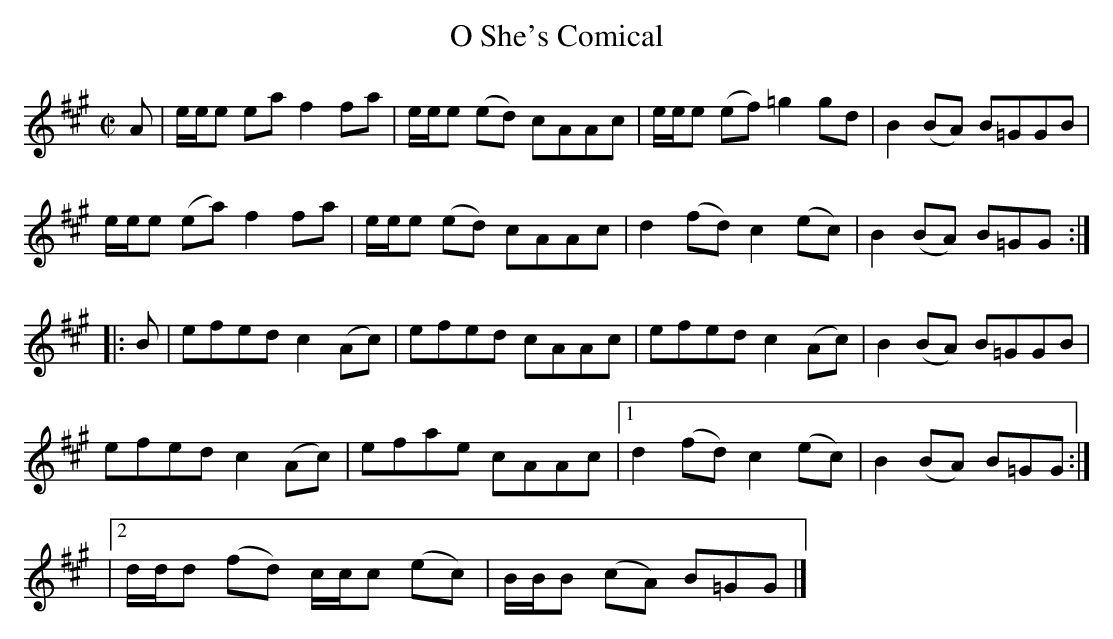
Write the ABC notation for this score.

X:1
T:O She's Comical
M:C|
L:1/8
K:A
A|e/e/e ea f2fa|e/e/e (ed) cAAc|e/e/e (ef) =g2gd|B2(BA) B=GGB|
e/e/e (ea) f2fa|e/e/e (ed) cAAc|d2(fd) c2(ec)|B2(BA) B=GG:|
|:B|efed c2 (Ac)|efed cAAc|efed c2(Ac)|B2(BA) B=GGB|
efed c2(Ac)|efae cAAc|1 d2(fd) c2(ec)|B2(BA) B=GG:|
|2 d/d/d (fd) c/c/c (ec)|B/B/B (cA) B=GG|]
